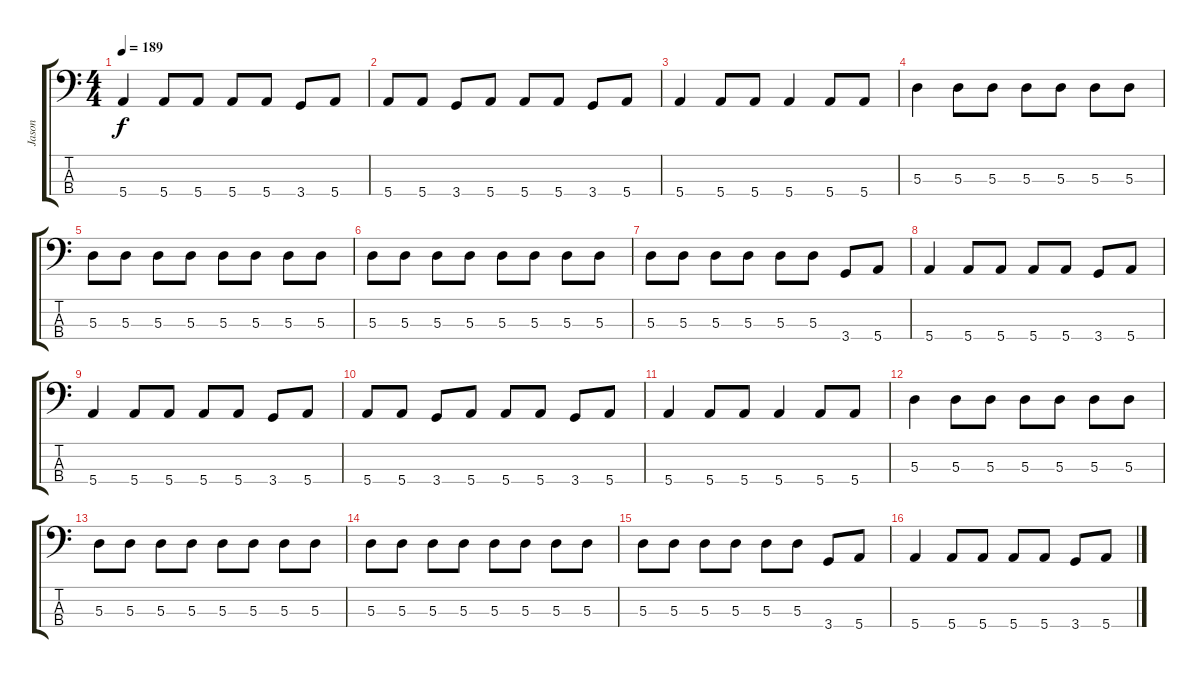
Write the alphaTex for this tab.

\track ("Jason" "Jason") {instrument electricbassfinger}
\staff {score tabs}
\tuning (G2 D2 A1 E1) {hide}
\ts (4 4)
\tempo 189
\clef f4
\ks c
5.4.4{dy f} 5.4.8 5.4.8 5.4.8 5.4.8 3.4.8 5.4.8 |
5.4.8 5.4.8 3.4.8 5.4.8 5.4.8 5.4.8 3.4.8 5.4.8 |
5.4.4 5.4.8 5.4.8 5.4.4 5.4.8 5.4.8 |
5.3.4 5.3.8 5.3.8 5.3.8 5.3.8 5.3.8 5.3.8 |
5.3.8 5.3.8 5.3.8 5.3.8 5.3.8 5.3.8 5.3.8 5.3.8 |
5.3.8 5.3.8 5.3.8 5.3.8 5.3.8 5.3.8 5.3.8 5.3.8 |
5.3.8 5.3.8 5.3.8 5.3.8 5.3.8 5.3.8 3.4.8 5.4.8 |
5.4.4 5.4.8 5.4.8 5.4.8 5.4.8 3.4.8 5.4.8 |
5.4.4 5.4.8 5.4.8 5.4.8 5.4.8 3.4.8 5.4.8 |
5.4.8 5.4.8 3.4.8 5.4.8 5.4.8 5.4.8 3.4.8 5.4.8 |
5.4.4 5.4.8 5.4.8 5.4.4 5.4.8 5.4.8 |
5.3.4 5.3.8 5.3.8 5.3.8 5.3.8 5.3.8 5.3.8 |
5.3.8 5.3.8 5.3.8 5.3.8 5.3.8 5.3.8 5.3.8 5.3.8 |
5.3.8 5.3.8 5.3.8 5.3.8 5.3.8 5.3.8 5.3.8 5.3.8 |
5.3.8 5.3.8 5.3.8 5.3.8 5.3.8 5.3.8 3.4.8 5.4.8 |
5.4.4 5.4.8 5.4.8 5.4.8 5.4.8 3.4.8 5.4.8
